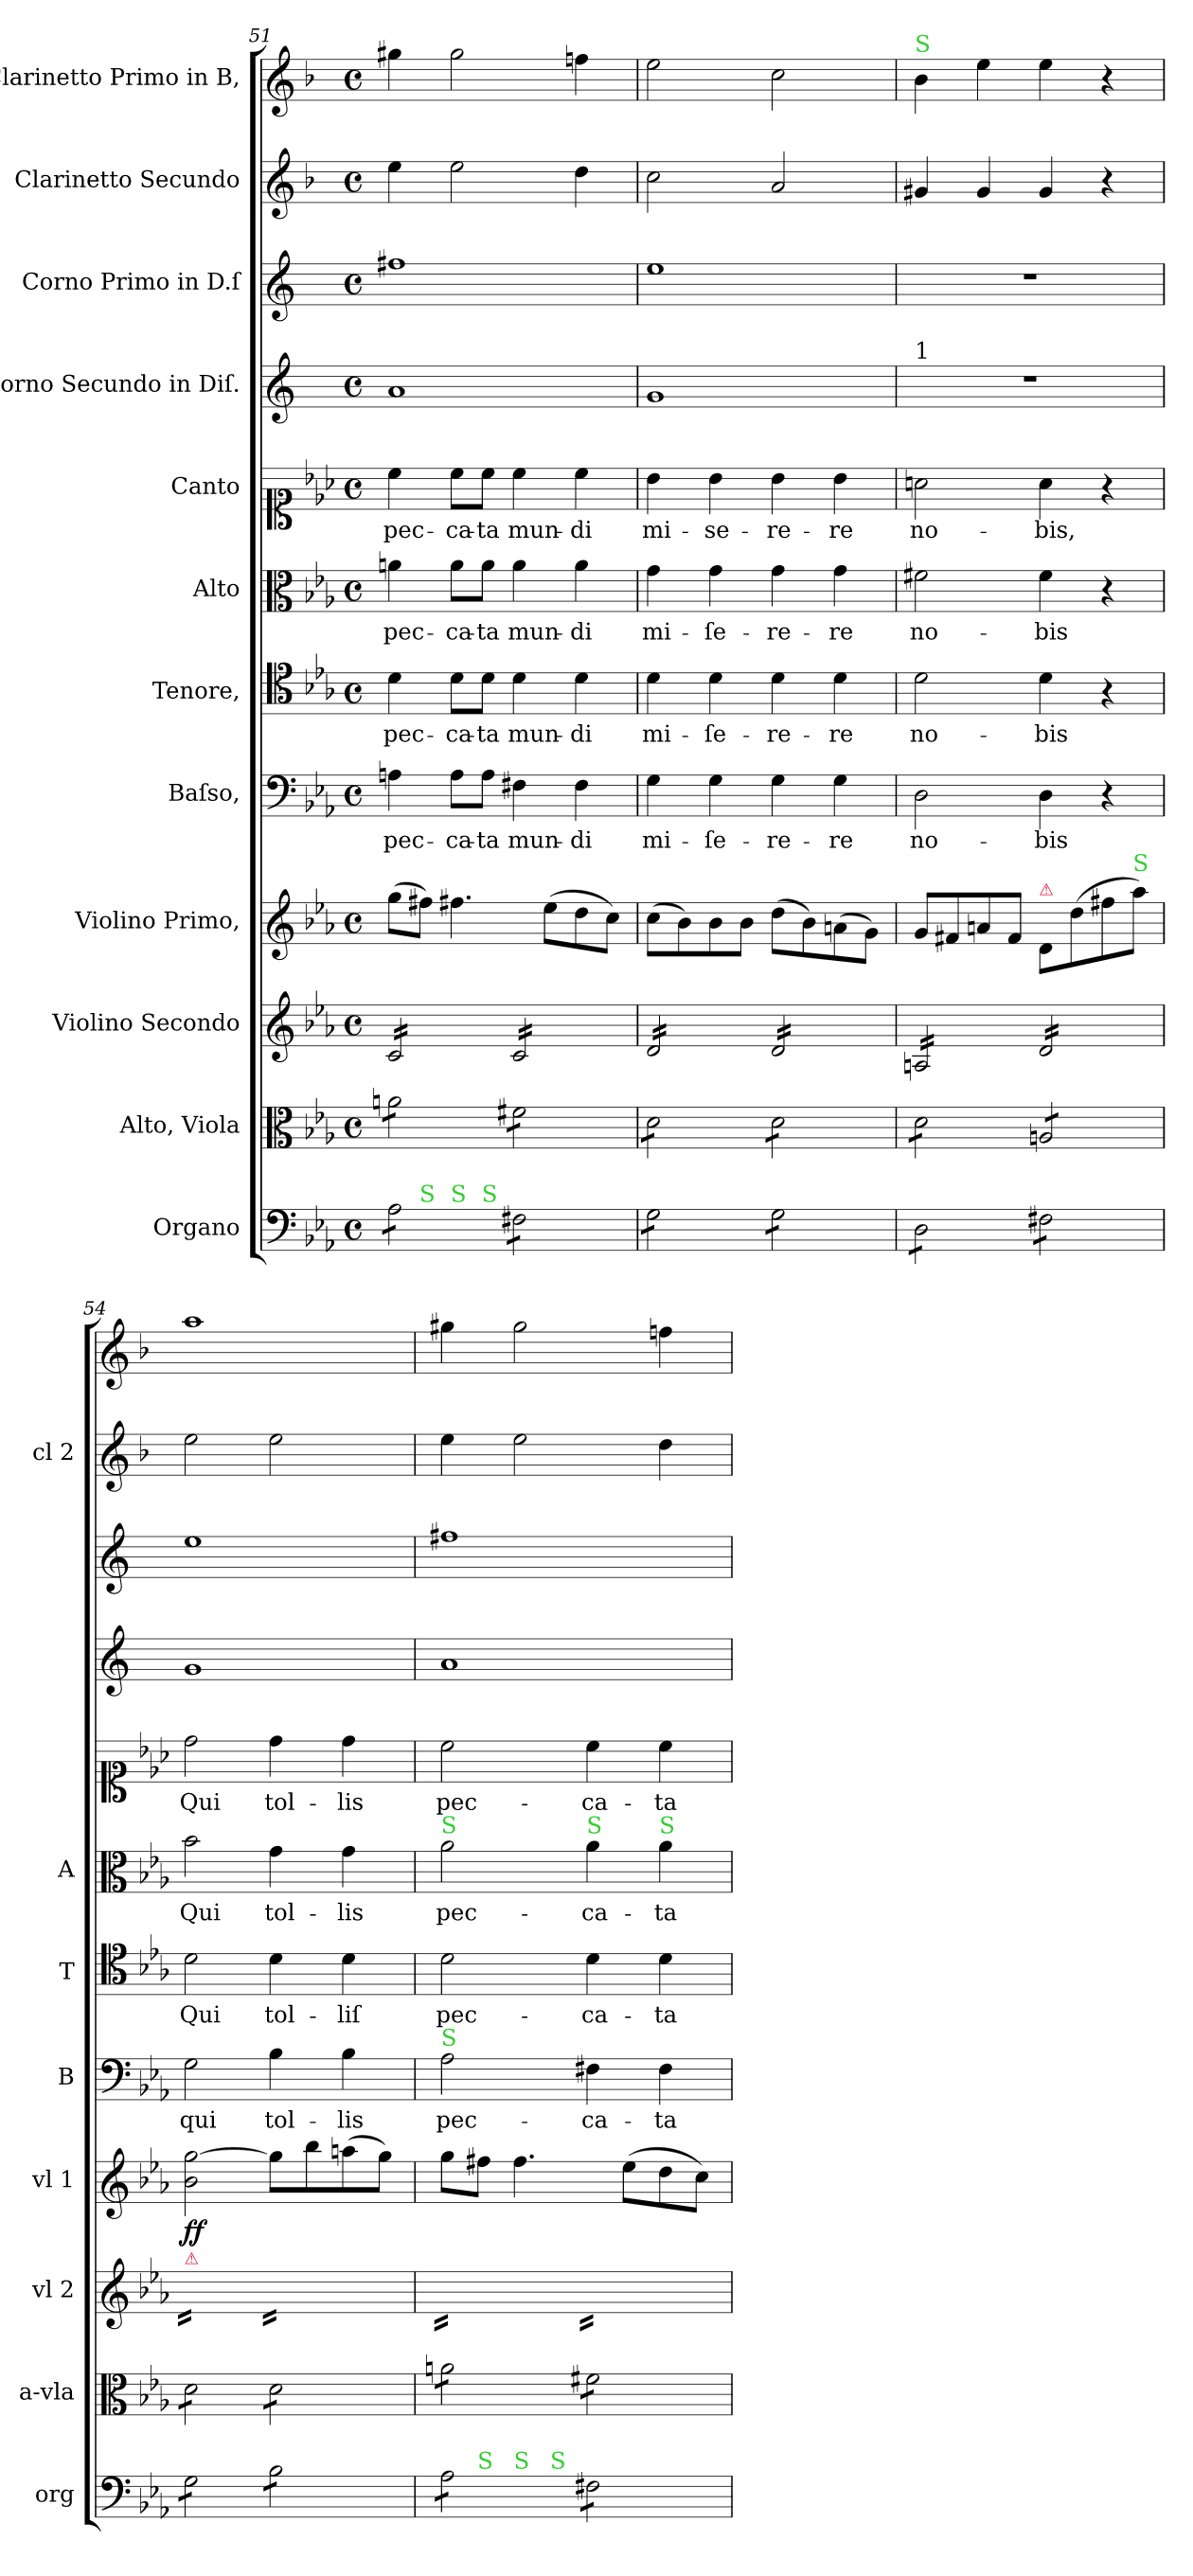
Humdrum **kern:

**kern	**kern	**kern	**kern	**dynam	**kern	**text	**kern	**text	**kern	**text	**kern	**text	**kern	**kern	**kern	**kern
*part12	*part11	*part10	*part9	*part9	*part8	*part8	*part7	*part7	*part6	*part6	*part5	*part5	*part4	*part3	*part2	*part1
*staff12	*staff11	*staff10	*staff9	*staff9	*staff8	*staff8	*staff7	*staff7	*staff6	*staff6	*staff5	*staff5	*staff4	*staff3	*staff2	*staff1
*I"Organo	*I"Alto, Viola	*I"Violino Secondo	*I"Violino Primo,	*	*I"Baſso,	*	*I"Tenore,	*	*I"Alto	*	*I"Canto	*	*I"Corno Secundo in Diſ.	*I"Corno Primo in D.ſ	*I"Clarinetto Secundo	*I"Clarinetto Primo in B,
*I'org	*I'a-vla	*I'vl 2	*I'vl 1	*	*I'B	*	*I'T	*	*I'A	*	*	*	*	*	*I'cl 2	*
*clefF4	*clefC3	*clefG2	*clefG2	*	*clefF4	*	*clefC4	*	*clefC3	*	*clefC1	*	*clefG2	*clefG2	*clefG2	*clefG2
*	*	*	*	*	*	*	*	*	*	*	*	*	*ITrd5c9	*ITrd5c9	*ITrd1c2	*ITrd1c2
*k[b-e-a-]	*k[b-e-a-]	*k[b-e-a-]	*k[b-e-a-]	*	*k[b-e-a-]	*	*k[b-e-a-]	*	*k[b-e-a-]	*	*k[b-e-a-]	*	*k[b-e-a-]	*k[b-e-a-]	*k[b-e-a-]	*k[b-e-a-]
*E-:	*E-:	*E-:	*E-:	*	*E-:	*	*E-:	*	*E-:	*	*E-:	*	*E-:	*E-:	*E-:	*E-:
*M4/4	*M4/4	*M4/4	*M4/4	*	*M4/4	*	*M4/4	*	*M4/4	*	*M4/4	*	*M4/4	*M4/4	*M4/4	*M4/4
*met(c)	*met(c)	*met(c)	*met(c)	*	*met(c)	*	*met(c)	*	*met(c)	*	*met(c)	*	*met(c)	*met(c)	*met(c)	*met(c)
=51	=51	=51	=51	=51	=51	=51	=51	=51	=51	=51	=51	=51	=51	=51	=51	=51
!LO:TX:a:color=limegreen:t=S	!	!	!	!	!	!	!	!	!	!	!	!	!	!	!	!
*^	*	*	*	*	*	*	*	*	*	*	*	*	*	*	*	*
*	*^	*	*	*	*	*	*	*	*	*	*	*	*	*	*	*	*
*	*	*^	*	*	*	*	*	*	*	*	*	*	*	*	*	*	*	*
*tremolo	*	*	*	*	*	*	*	*	*	*	*	*	*	*	*	*	*	*	*
*	*	*	*	*tremolo	*	*	*	*	*	*	*	*	*	*	*	*	*	*	*
*	*	*	*	*	*tremolo	*	*	*	*	*	*	*	*	*	*	*	*	*	*
8A-\L	8ryy	4ryy	4.ryy	8an\L	16c/LL	(8gg\L	.	4An\	pec-	4d\	pec-	4an\	pec-	4cc\	pec-	1c	1an	4dd\	4ff#X\
.	.	.	.	.	16c/	.	.	.	.	.	.	.	.	.	.	.	.	.	.
!	!LO:TX:a:color=limegreen:t=S	!	!	!	!	!	!	!	!	!	!	!	!	!	!	!	!	!	!
8A-\	2..ryy	.	.	8an\	16c/	8ff#X\J)	.	.	.	.	.	.	.	.	.	.	.	.	.
.	.	.	.	.	16c/	.	.	.	.	.	.	.	.	.	.	.	.	.	.
!	!	!LO:TX:a:color=limegreen:t=S	!	!	!	!	!	!	!	!	!	!	!	!	!	!	!	!	!
8A-\	.	2.ryy	.	8an\	16c/	4.ff#X\	.	8A\L	-ca-	8d\L	-ca-	8a\L	-ca-	8cc\L	-ca-	.	.	2dd\	2ff#\
.	.	.	.	.	16c/	.	.	.	.	.	.	.	.	.	.	.	.	.	.
!	!	!	!LO:TX:a:color=limegreen:t=S	!	!	!	!	!	!	!	!	!	!	!	!	!	!	!	!
8A-\J	.	.	2ryy	8an\J	16c/	.	.	8A\J	-ta	8d\J	-ta	8a\J	-ta	8cc\J	-ta	.	.	.	.
.	.	.	.	.	16c/JJ	.	.	.	.	.	.	.	.	.	.	.	.	.	.
8F#X\L	.	.	.	8f#X\L	16c/LL	.	.	4F#X\	mun-	4d\	mun-	4a\	mun-	4cc\	mun-	.	.	.	.
.	.	.	.	.	16c/	.	.	.	.	.	.	.	.	.	.	.	.	.	.
8F#X\	.	.	.	8f#X\	16c/	(8ee-\L	.	.	.	.	.	.	.	.	.	.	.	.	.
.	.	.	.	.	16c/	.	.	.	.	.	.	.	.	.	.	.	.	.	.
8F#X\	.	.	.	8f#X\	16c/	8dd\	.	4F#\	-di	4d\	-di	4a\	-di	4cc\	-di	.	.	4cc\	4ee-X\
.	.	.	.	.	16c/	.	.	.	.	.	.	.	.	.	.	.	.	.	.
8F#X\J	.	.	8ryy	8f#X\J	16c/	8cc\J)	.	.	.	.	.	.	.	.	.	.	.	.	.
.	.	.	.	.	16c/JJ	.	.	.	.	.	.	.	.	.	.	.	.	.	.
*v	*v	*v	*v	*	*	*	*	*	*	*	*	*	*	*	*	*	*	*	*
=52	=52	=52	=52	=52	=52	=52	=52	=52	=52	=52	=52	=52	=52	=52	=52	=52
8G\L	8d\L	16d/LL	(8cc\L	.	4G\	mi-	4d\	mi-	4g\	mi-	4b-\	mi-	1B-	1g	2b-\	2dd\
.	.	16d/	.	.	.	.	.	.	.	.	.	.	.	.	.	.
8G\	8d\	16d/	8b-\)	.	.	.	.	.	.	.	.	.	.	.	.	.
.	.	16d/	.	.	.	.	.	.	.	.	.	.	.	.	.	.
8G\	8d\	16d/	8b-\	.	4G\	-ſe-	4d\	-ſe-	4g\	-ſe-	4b-\	-se-	.	.	.	.
.	.	16d/	.	.	.	.	.	.	.	.	.	.	.	.	.	.
8G\J	8d\J	16d/	8b-\J	.	.	.	.	.	.	.	.	.	.	.	.	.
.	.	16d/JJ	.	.	.	.	.	.	.	.	.	.	.	.	.	.
8G\L	8d\L	16d/LL	(8dd\L	.	4G\	-re-	4d\	-re-	4g\	-re-	4b-\	-re-	.	.	2g/	2b-\
.	.	16d/	.	.	.	.	.	.	.	.	.	.	.	.	.	.
8G\	8d\	16d/	8b-\)	.	.	.	.	.	.	.	.	.	.	.	.	.
.	.	16d/	.	.	.	.	.	.	.	.	.	.	.	.	.	.
8G\	8d\	16d/	(8an\	.	4G\	-re	4d\	-re	4g\	-re	4b-\	-re	.	.	.	.
.	.	16d/	.	.	.	.	.	.	.	.	.	.	.	.	.	.
8G\J	8d\J	16d/	8g\J)	.	.	.	.	.	.	.	.	.	.	.	.	.
.	.	16d/JJ	.	.	.	.	.	.	.	.	.	.	.	.	.	.
=53	=53	=53	=53	=53	=53	=53	=53	=53	=53	=53	=53	=53	=53	=53	=53	=53
!	!	!	!	!	!	!	!	!	!	!	!	!	!	!	!	!LO:TX:a:color=limegreen:t=S
!	!	!	!	!	!	!	!	!	!	!	!	!	!LO:TX:a:t=1	!	!	!
8D\L	8d\L	16An/LL	8g/L	.	2D\	no-	2d\	no-	2f#X\	no-	2an\	no-	1r	1r	4f#X/	4a-\
.	.	16An/	.	.	.	.	.	.	.	.	.	.	.	.	.	.
8D\	8d\	16An/	8f#X/	.	.	.	.	.	.	.	.	.	.	.	.	.
.	.	16An/	.	.	.	.	.	.	.	.	.	.	.	.	.	.
8D\	8d\	16An/	8an/	.	.	.	.	.	.	.	.	.	.	.	4f#/	4dd\
.	.	16An/	.	.	.	.	.	.	.	.	.	.	.	.	.	.
8D\J	8d\J	16An/	8f#/J	.	.	.	.	.	.	.	.	.	.	.	.	.
.	.	16An/JJ	.	.	.	.	.	.	.	.	.	.	.	.	.	.
!	!	!	!LO:TX:a:color=crimson:t=⚠	!	!	!	!	!	!	!	!	!	!	!	!	!
8F#X\L	8An/L	16d/LL	8d/L	.	4D\	-bis	4d\	-bis	4f#\	-bis	4a\	-bis,	.	.	4f#/	4dd\
.	.	16d/	.	.	.	.	.	.	.	.	.	.	.	.	.	.
8F#X\	8An/	16d/	(8dd\	.	.	.	.	.	.	.	.	.	.	.	.	.
.	.	16d/	.	.	.	.	.	.	.	.	.	.	.	.	.	.
8F#X\	8An/	16d/	8ff#X\	.	4r	.	4r	.	4r	.	4r	.	.	.	4r	4r
.	.	16d/	.	.	.	.	.	.	.	.	.	.	.	.	.	.
!	!	!	!LO:TX:a:color=limegreen:t=S	!	!	!	!	!	!	!	!	!	!	!	!	!
8F#X\J	8An/J	16d/	8aa-\J)	.	.	.	.	.	.	.	.	.	.	.	.	.
.	.	16d/JJ	.	.	.	.	.	.	.	.	.	.	.	.	.	.
=54	=54	=54	=54	=54	=54	=54	=54	=54	=54	=54	=54	=54	=54	=54	=54	=54
!	!	!LO:TX:a:color=crimson:t=⚠	!	!	!	!	!	!	!	!	!	!	!	!	!	!
8G\L	8d\L	16d/yyLL	2b-\ [2gg\	ff	2G\	qui	2d\	Qui	2b-\	Qui	2dd\	Qui	1B-	1g	2dd\	1gg
.	.	16d/yy	.	.	.	.	.	.	.	.	.	.	.	.	.	.
8G\	8d\	16d/yy	.	.	.	.	.	.	.	.	.	.	.	.	.	.
.	.	16d/yy	.	.	.	.	.	.	.	.	.	.	.	.	.	.
8G\	8d\	16d/yy	.	.	.	.	.	.	.	.	.	.	.	.	.	.
.	.	16d/yy	.	.	.	.	.	.	.	.	.	.	.	.	.	.
8G\J	8d\J	16d/yy	.	.	.	.	.	.	.	.	.	.	.	.	.	.
.	.	16d/yyJJ	.	.	.	.	.	.	.	.	.	.	.	.	.	.
8B-\L	8d\L	16d/yyLL	8gg\L]	.	4B-\	tol-	4d\	tol-	4g\	tol-	4dd\	tol-	.	.	2dd\	.
.	.	16d/yy	.	.	.	.	.	.	.	.	.	.	.	.	.	.
8B-\	8d\	16d/yy	8bb-\	.	.	.	.	.	.	.	.	.	.	.	.	.
.	.	16d/yy	.	.	.	.	.	.	.	.	.	.	.	.	.	.
8B-\	8d\	16d/yy	(8aan\	.	4B-\	-lis	4d\	-liſ	4g\	-lis	4dd\	-lis	.	.	.	.
.	.	16d/yy	.	.	.	.	.	.	.	.	.	.	.	.	.	.
8B-\J	8d\J	16d/yy	8gg\J)	.	.	.	.	.	.	.	.	.	.	.	.	.
.	.	16d/yyJJ	.	.	.	.	.	.	.	.	.	.	.	.	.	.
=55	=55	=55	=55	=55	=55	=55	=55	=55	=55	=55	=55	=55	=55	=55	=55	=55
!	!	!	!	!	!	!	!	!	!LO:TX:a:color=limegreen:t=S	!	!	!	!	!	!	!
!	!	!	!	!	!LO:TX:a:color=limegreen:t=S	!	!	!	!	!	!	!	!	!	!	!
!LO:TX:a:color=limegreen:t=S	!	!	!	!	!	!	!	!	!	!	!	!	!	!	!	!
*^	*	*	*	*	*	*	*	*	*	*	*	*	*	*	*	*
*	*^	*	*	*	*	*	*	*	*	*	*	*	*	*	*	*	*
*	*	*^	*	*	*	*	*	*	*	*	*	*	*	*	*	*	*	*
8A-\L	8ryy	4ryy	4.ryy	8an\L	16c/yyLL	8gg\L	.	2A-\	pec-	2d\	pec-	2a-\	pec-	2cc\	pec-	1c	1an	4dd\	4ff#X\
.	.	.	.	.	16c/yy	.	.	.	.	.	.	.	.	.	.	.	.	.	.
!	!LO:TX:a:color=limegreen:t=S	!	!	!	!	!	!	!	!	!	!	!	!	!	!	!	!	!	!
8A-\	2..ryy	.	.	8an\	16c/yy	8ff#X\J	.	.	.	.	.	.	.	.	.	.	.	.	.
.	.	.	.	.	16c/yy	.	.	.	.	.	.	.	.	.	.	.	.	.	.
!	!	!LO:TX:a:color=limegreen:t=S	!	!	!	!	!	!	!	!	!	!	!	!	!	!	!	!	!
8A-\	.	2.ryy	.	8an\	16c/yy	4.ff#\	.	.	.	.	.	.	.	.	.	.	.	2dd\	2ff#\
.	.	.	.	.	16c/yy	.	.	.	.	.	.	.	.	.	.	.	.	.	.
!	!	!	!LO:TX:a:color=limegreen:t=S	!	!	!	!	!	!	!	!	!	!	!	!	!	!	!	!
8A-\J	.	.	2ryy	8an\J	16c/yy	.	.	.	.	.	.	.	.	.	.	.	.	.	.
.	.	.	.	.	16c/yyJJ	.	.	.	.	.	.	.	.	.	.	.	.	.	.
!	!	!	!	!	!	!	!	!	!	!	!	!LO:TX:a:color=limegreen:t=S	!	!	!	!	!	!	!
8F#X\L	.	.	.	8f#X\L	16c/yyLL	.	.	4F#X\	-ca-	4d\	-ca-	4a-\	-ca-	4cc\	-ca-	.	.	.	.
.	.	.	.	.	16c/yy	.	.	.	.	.	.	.	.	.	.	.	.	.	.
8F#X\	.	.	.	8f#X\	16c/yy	(8ee-\L	.	.	.	.	.	.	.	.	.	.	.	.	.
.	.	.	.	.	16c/yy	.	.	.	.	.	.	.	.	.	.	.	.	.	.
!	!	!	!	!	!	!	!	!	!	!	!	!LO:TX:a:color=limegreen:t=S	!	!	!	!	!	!	!
8F#X\	.	.	.	8f#X\	16c/yy	8dd\	.	4F#\	-ta	4d\	-ta	4a-\	-ta	4cc\	-ta	.	.	4cc\	4ee-X\
.	.	.	.	.	16c/yy	.	.	.	.	.	.	.	.	.	.	.	.	.	.
8F#X\J	.	.	8ryy	8f#X\J	16c/yy	8cc\J)	.	.	.	.	.	.	.	.	.	.	.	.	.
*	*	*	*	*Xtremolo	*	*	*	*	*	*	*	*	*	*	*	*	*	*	*
*Xtremolo	*	*	*	*	*	*	*	*	*	*	*	*	*	*	*	*	*	*	*
.	.	.	.	.	16c/yyJJ	.	.	.	.	.	.	.	.	.	.	.	.	.	.
*	*	*	*	*	*Xtremolo	*	*	*	*	*	*	*	*	*	*	*	*	*	*
*v	*v	*v	*v	*	*	*	*	*	*	*	*	*	*	*	*	*	*	*	*
=	=	=	=	=	=	=	=	=	=	=	=	=	=	=	=	=
*-	*-	*-	*-	*-	*-	*-	*-	*-	*-	*-	*-	*-	*-	*-	*-	*-
